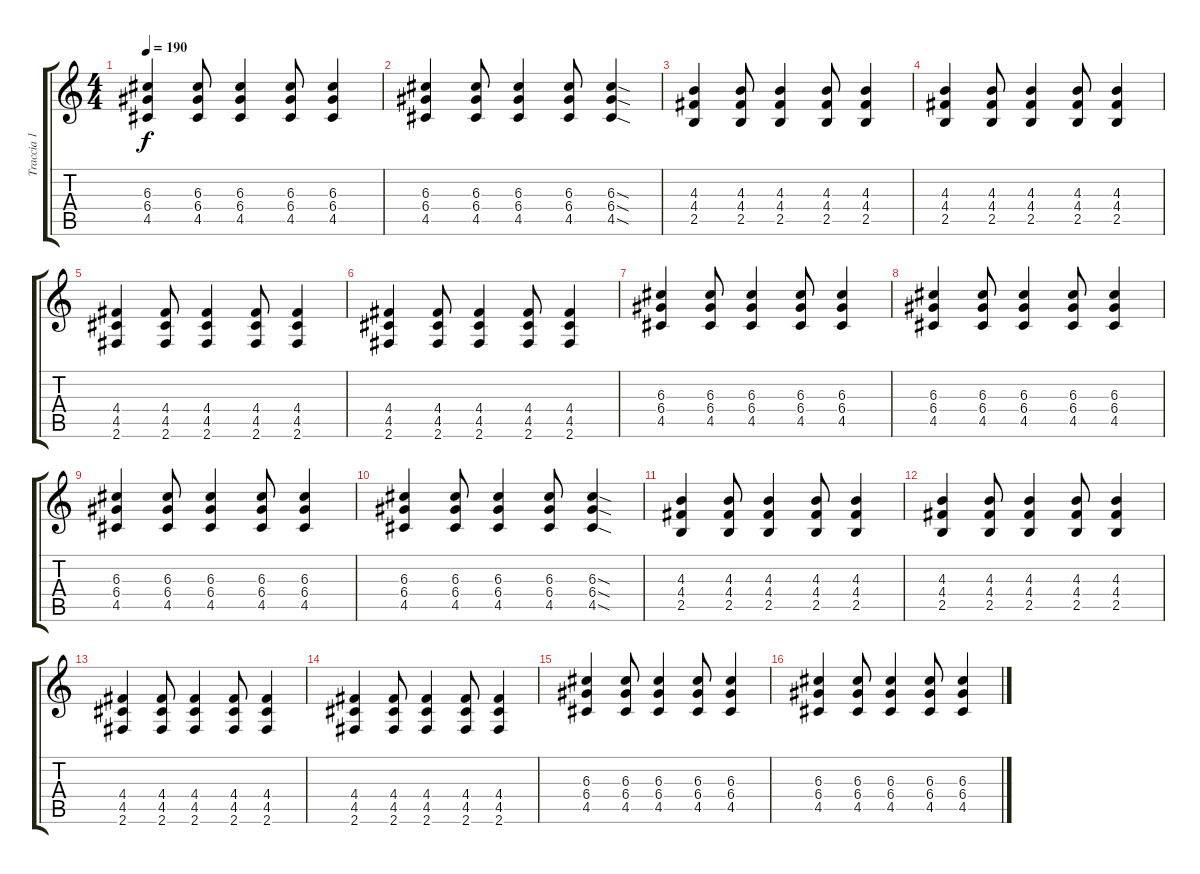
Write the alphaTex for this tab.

\track ("Traccia 1" "Traccia 1") {instrument distortionguitar}
\staff {score tabs}
\tuning (E4 B3 G3 D3 A2 E2) {hide}
\ts (4 4)
\tempo 190
\clef g2
\ks c
(6.3 6.4 4.5).4{dy f} (6.3 6.4 4.5).8 (6.3 6.4 4.5).4 (6.3 6.4 4.5).8 (6.3 6.4 4.5).4 |
(6.3 6.4 4.5).4 (6.3 6.4 4.5).8 (6.3 6.4 4.5).4 (6.3 6.4 4.5).8 (6.3{sod} 6.4{sod} 4.5{sod}).4 |
(4.3 4.4 2.5).4 (4.3 4.4 2.5).8 (4.3 4.4 2.5).4 (4.3 4.4 2.5).8 (4.3 4.4 2.5).4 |
(4.3 4.4 2.5).4 (4.3 4.4 2.5).8 (4.3 4.4 2.5).4 (4.3 4.4 2.5).8 (4.3 4.4 2.5).4 |
(4.4 4.5 2.6).4 (4.4 4.5 2.6).8 (4.4 4.5 2.6).4 (4.4 4.5 2.6).8 (4.4 4.5 2.6).4 |
(4.4 4.5 2.6).4 (4.4 4.5 2.6).8 (4.4 4.5 2.6).4 (4.4 4.5 2.6).8 (4.4 4.5 2.6).4 |
(6.3 6.4 4.5).4 (6.3 6.4 4.5).8 (6.3 6.4 4.5).4 (6.3 6.4 4.5).8 (6.3 6.4 4.5).4 |
(6.3 6.4 4.5).4 (6.3 6.4 4.5).8 (6.3 6.4 4.5).4 (6.3 6.4 4.5).8 (6.3 6.4 4.5).4 |
(6.3 6.4 4.5).4 (6.3 6.4 4.5).8 (6.3 6.4 4.5).4 (6.3 6.4 4.5).8 (6.3 6.4 4.5).4 |
(6.3 6.4 4.5).4 (6.3 6.4 4.5).8 (6.3 6.4 4.5).4 (6.3 6.4 4.5).8 (6.3{sod} 6.4{sod} 4.5{sod}).4 |
(4.3 4.4 2.5).4 (4.3 4.4 2.5).8 (4.3 4.4 2.5).4 (4.3 4.4 2.5).8 (4.3 4.4 2.5).4 |
(4.3 4.4 2.5).4 (4.3 4.4 2.5).8 (4.3 4.4 2.5).4 (4.3 4.4 2.5).8 (4.3 4.4 2.5).4 |
(4.4 4.5 2.6).4 (4.4 4.5 2.6).8 (4.4 4.5 2.6).4 (4.4 4.5 2.6).8 (4.4 4.5 2.6).4 |
(4.4 4.5 2.6).4 (4.4 4.5 2.6).8 (4.4 4.5 2.6).4 (4.4 4.5 2.6).8 (4.4 4.5 2.6).4 |
(6.3 6.4 4.5).4 (6.3 6.4 4.5).8 (6.3 6.4 4.5).4 (6.3 6.4 4.5).8 (6.3 6.4 4.5).4 |
(6.3 6.4 4.5).4 (6.3 6.4 4.5).8 (6.3 6.4 4.5).4 (6.3 6.4 4.5).8 (6.3 6.4 4.5).4
